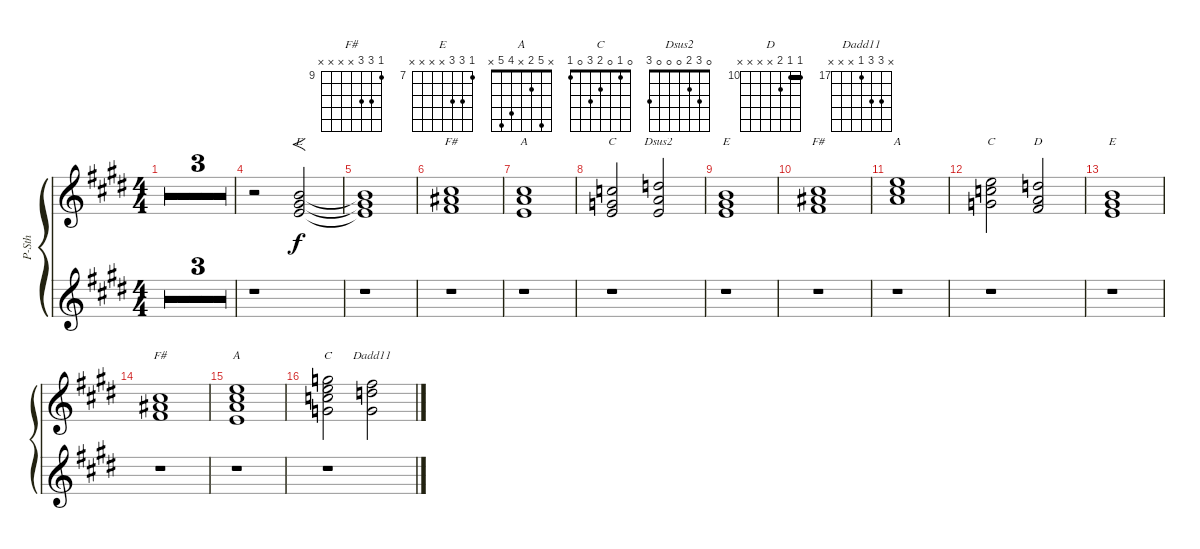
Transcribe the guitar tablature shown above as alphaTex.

\defaultSystemsLayout 4
\bracketExtendMode groupsimilarinstruments
\otherSystemsTrackNameOrientation horizontal
\track ("Strings / Pad" "P-Sth") {multiBarRest instrument pad2warm}
\staff {score}
\tuning (E4 B3 G3 D3 A2 E2 B1)
\chord ("F#" 9 11 11 x x x x) {firstfret 9 showfingering false}
\chord ("E" 7 9 9 x x x x) {firstfret 7 showfingering false}
\chord ("A" x 5 2 x 4 5 x) {showfingering false}
\chord ("C" 0 1 0 2 3 0 1) {showfingering false}
\chord ("Dsus2" 0 3 2 0 0 0 3) {showfingering false}
\chord ("D" 10 10 11 x x x x) {firstfret 10 showfingering false barre 10}
\chord ("Dadd11" x 19 19 17 x x x) {firstfret 17 showfingering false}
\ts (4 4)
\tempo 104
\clef g2
\ks c#minor
r.1{dy f} |
r.1 |
r.1 |
r.2 (7.1{acc forcenatural} 9.2{acc #} 9.3{acc forcenatural}).2{f ch "E"} |
(9.3{t acc forcenatural} 9.2{t acc #} 7.1{t acc forcenatural}).1 |
(11.3{acc #} 11.2{acc #} 9.1{acc #}).1{ch "F#"} |
(9.1{acc #} 10.2{acc forcenatural} 9.3{acc forcenatural}).1{ch "A"} |
(9.3{acc forcenatural} 8.2{acc forcenatural} 8.1{acc forcenatural}).2{ch "C"} (9.3{acc forcenatural} 10.2{acc forcenatural} 10.1{acc forcenatural}).2{ch "Dsus2"} |
(9.3{acc forcenatural} 9.2{acc #} 7.1{acc forcenatural}).1{ch "E"} |
(11.3{acc #} 11.2{acc #} 9.1{acc #}).1{ch "F#"} |
(14.2{acc #} 14.3{acc forcenatural} 12.1{acc forcenatural}).1{ch "A"} |
(12.3{acc forcenatural} 13.2{acc forcenatural} 12.1{acc forcenatural}).2{ch "C"} (10.2{acc forcenatural} 10.1{acc forcenatural} 11.3{acc #}).2{ch "D"} |
(9.3{acc forcenatural} 9.2{acc #} 7.1{acc forcenatural}).1{ch "E"} |
(11.3{acc #} 11.2{acc #} 9.1{acc #}).1{ch "F#"} |
(14.2{acc #} 14.3{acc forcenatural} 14.4{acc forcenatural} 12.1{acc forcenatural}).1{ch "A"} |
(17.4{acc forcenatural} 17.3{acc forcenatural} 17.2{acc forcenatural} 15.1{acc forcenatural}).2{ch "C"} (19.3{acc forcenatural} 17.4{acc forcenatural} 19.2{acc #}).2{ch "Dadd11"}
\staff {score}
\tuning (E4 B3 G3 D3 A2 E2)
\clef g2
\ottava regular
\simile none
\ks c#minor
r.1{dy f} |
r.1 |
r.1 |
r.1 |
r.1 |
r.1 |
r.1 |
r.1 |
r.1 |
r.1 |
r.1 |
r.1 |
r.1 |
r.1 |
r.1 |
r.1
